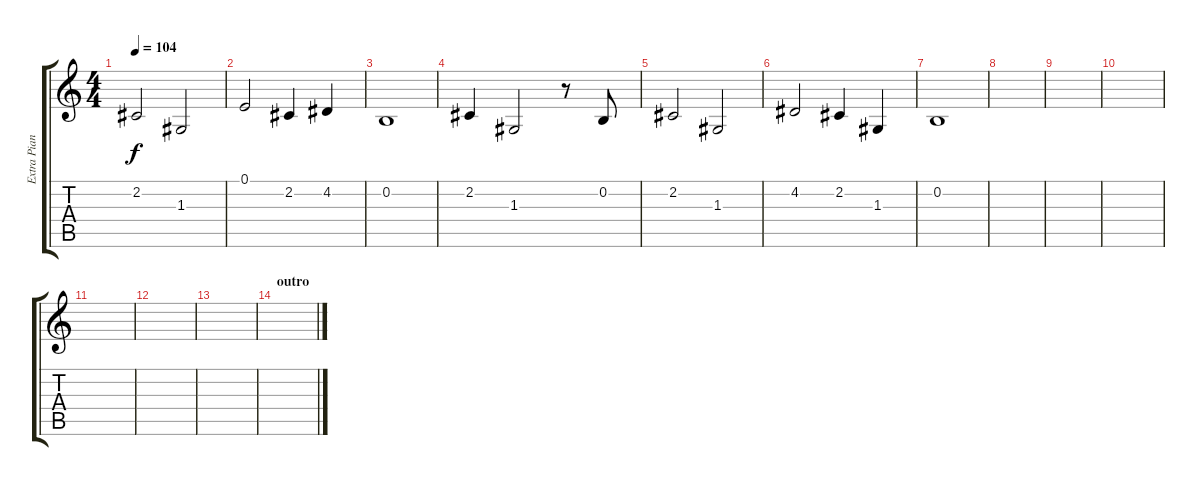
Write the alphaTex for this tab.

\track ("Extra Piano " "Extra Pian") {instrument acousticgrandpiano}
\staff {score tabs}
\tuning (E4 B3 G3 D3 A2 E2) {hide}
\ts (4 4)
\tempo 104
\clef g2
\ks c
2.2.2{dy f} 1.3.2 |
0.1.2 2.2.4 4.2.4 |
0.2.1 |
2.2.4 1.3.2 r.8 0.2.8 |
2.2.2 1.3.2 |
4.2.2 2.2.4 1.3.4 |
0.2.1 |
|
|
|
|
|
|
\section ("" "outro")
